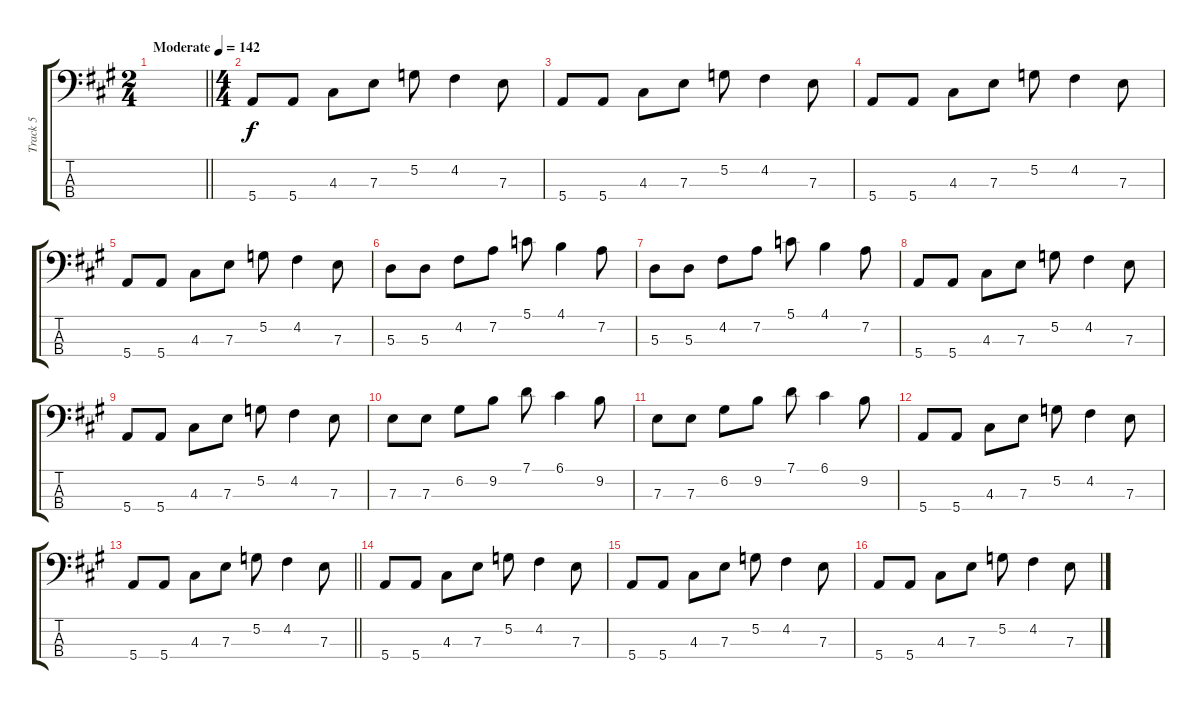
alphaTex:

\track ("Track 5" "Track 5") {instrument electricbassfinger}
\staff {score tabs}
\tuning (G2 D2 A1 E1) {hide}
\ts (2 4)
\tempo (142 "Moderate")
\clef f4
\barLineRight lightlight
\ks a
|
\ts (4 4)
5.4.8 5.4.8 4.3.8 7.3.8 5.2.8 4.2.4 7.3.8 |
5.4.8 5.4.8 4.3.8 7.3.8 5.2.8 4.2.4 7.3.8 |
5.4.8 5.4.8 4.3.8 7.3.8 5.2.8 4.2.4 7.3.8 |
5.4.8 5.4.8 4.3.8 7.3.8 5.2.8 4.2.4 7.3.8 |
5.3.8 5.3.8 4.2.8 7.2.8 5.1.8 4.1.4 7.2.8 |
5.3.8 5.3.8 4.2.8 7.2.8 5.1.8 4.1.4 7.2.8 |
5.4.8 5.4.8 4.3.8 7.3.8 5.2.8 4.2.4 7.3.8 |
5.4.8 5.4.8 4.3.8 7.3.8 5.2.8 4.2.4 7.3.8 |
7.3.8 7.3.8 6.2.8 9.2.8 7.1.8 6.1.4 9.2.8 |
7.3.8 7.3.8 6.2.8 9.2.8 7.1.8 6.1.4 9.2.8 |
5.4.8 5.4.8 4.3.8 7.3.8 5.2.8 4.2.4 7.3.8 |
\barLineRight lightlight
5.4.8 5.4.8 4.3.8 7.3.8 5.2.8 4.2.4 7.3.8 |
5.4.8 5.4.8 4.3.8 7.3.8 5.2.8 4.2.4 7.3.8 |
5.4.8 5.4.8 4.3.8 7.3.8 5.2.8 4.2.4 7.3.8 |
5.4.8 5.4.8 4.3.8 7.3.8 5.2.8 4.2.4 7.3.8
